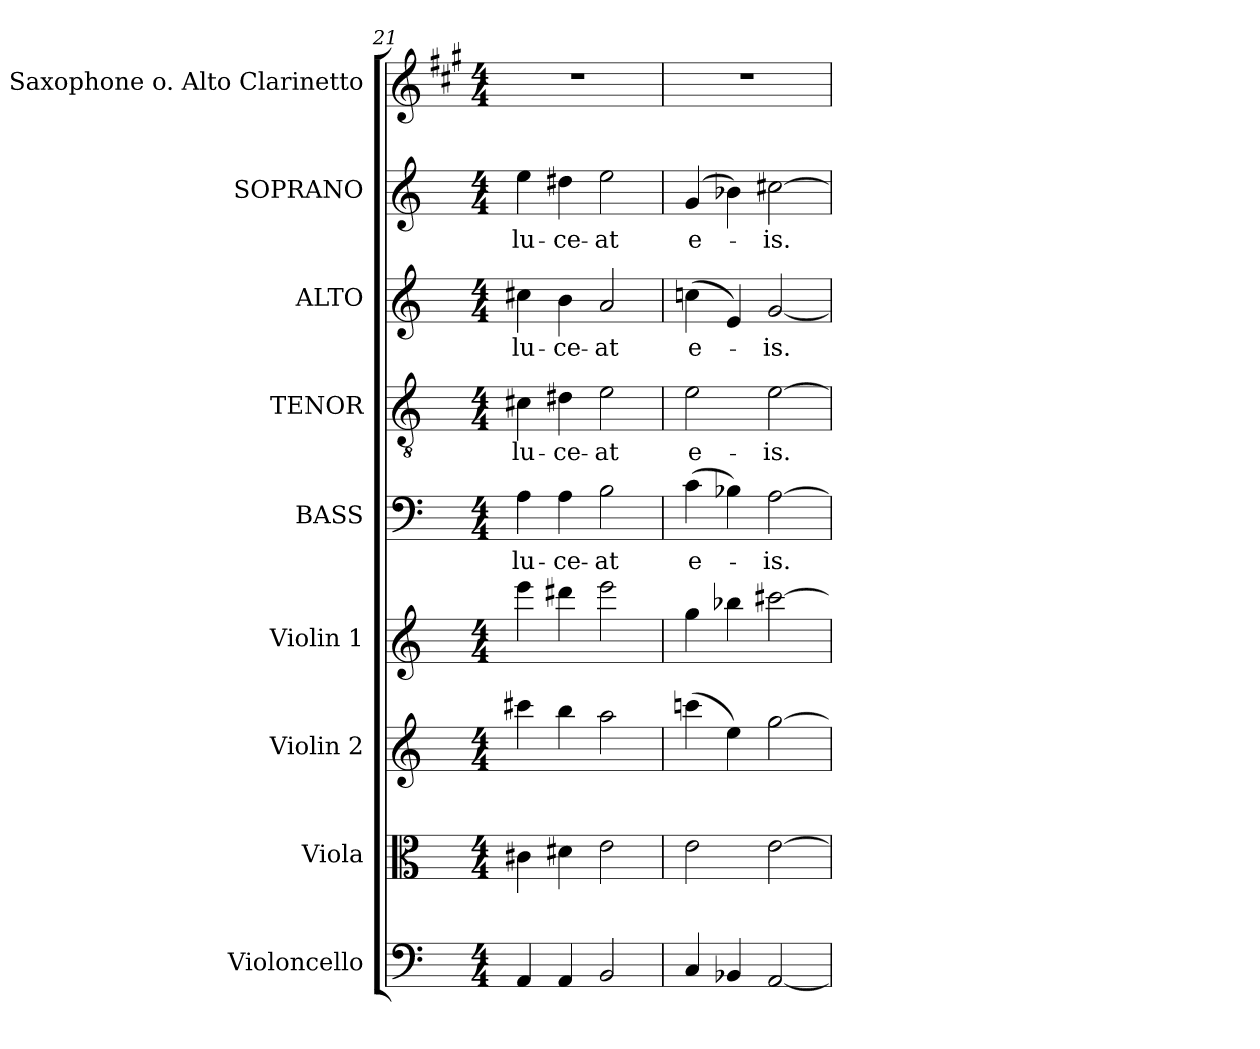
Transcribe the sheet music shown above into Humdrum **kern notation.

**kern	**kern	**kern	**kern	**kern	**text	**kern	**text	**kern	**text	**kern	**text	**kern
*part9	*part8	*part7	*part6	*part5	*part5	*part4	*part4	*part3	*part3	*part2	*part2	*part1
*staff9	*staff8	*staff7	*staff6	*staff5	*staff5	*staff4	*staff4	*staff3	*staff3	*staff2	*staff2	*staff1
*I"Violoncello	*I"Viola	*I"Violin 2	*I"Violin 1	*I"BASS	*	*I"TENOR	*	*I"ALTO	*	*I"SOPRANO	*	*I"Alto Saxophone o. Alto Clarinetto
*I'Vc.	*I'Vla.	*I'Vln. 2	*I'Vln. 1	*I'B.	*	*I'T.	*	*I'A.	*	*I'S.	*	*I'Alto Sax. o. Alto Clar.
*clefF4	*clefC3	*clefG2	*clefG2	*clefF4	*	*clefGv2	*	*clefG2	*	*clefG2	*	*clefG2
*	*	*	*	*	*	*ITrd7c12	*	*	*	*	*	*ITrd5c9
*k[]	*k[]	*k[]	*k[]	*k[]	*	*k[]	*	*k[]	*	*k[]	*	*k[]
*C:	*C:	*C:	*C:	*C:	*	*C:	*	*C:	*	*C:	*	*C:
*M4/4	*M4/4	*M4/4	*M4/4	*M4/4	*	*M4/4	*	*M4/4	*	*M4/4	*	*M4/4
=21	=21	=21	=21	=21	=21	=21	=21	=21	=21	=21	=21	=21
!	!	!	!	!	!LO:LY:b:color=#000000	!	!	!	!	!	!	!
!	!	!	!	!	!	!	!LO:LY:b:color=#000000	!	!	!	!	!
!	!	!	!	!	!	!	!	!	!LO:LY:b:color=#000000	!	!	!
!	!	!	!	!	!	!	!	!	!	!	!LO:LY:b:color=#000000	!
4AAi/	4c#Xi\	4ccc#Xi\	4eeei\	4Ai\	lu-	4C#Xi\	lu-	4cc#Xi\	lu-	4eei\	lu-	1r
!	!	!	!	!	!LO:LY:b:color=#000000	!	!	!	!	!	!	!
!	!	!	!	!	!	!	!LO:LY:b:color=#000000	!	!	!	!	!
!	!	!	!	!	!	!	!	!	!LO:LY:b:color=#000000	!	!	!
!	!	!	!	!	!	!	!	!	!	!	!LO:LY:b:color=#000000	!
4AAi/	4d#Xi\	4bbi\	4ddd#Xi\	4Ai\	-ce-	4D#Xi\	-ce-	4bi\	-ce-	4dd#Xi\	-ce-	.
!	!	!	!	!	!LO:LY:b:color=#000000	!	!	!	!	!	!	!
!	!	!	!	!	!	!	!LO:LY:b:color=#000000	!	!	!	!	!
!	!	!	!	!	!	!	!	!	!LO:LY:b:color=#000000	!	!	!
!	!	!	!	!	!	!	!	!	!	!	!LO:LY:b:color=#000000	!
2BBi/	2ei\	2aai\	2eeei\	2Bi\	-at	2Ei\	-at	2ai/	-at	2eei\	-at	.
!!LO:PB:g=z
=22	=22	=22	=22	=22	=22	=22	=22	=22	=22	=22	=22	=22
!	!	!	!	!	!LO:LY:b:color=#000000	!	!	!	!	!	!	!
!	!	!	!	!	!	!	!LO:LY:b:color=#000000	!	!	!	!	!
!	!	!	!	!	!	!	!	!	!LO:LY:b:color=#000000	!	!	!
!	!	!	!	!	!	!	!	!	!	!	!LO:LY:b:color=#000000	!
4Ci/	2ei\	(4cccni\	4ggi\	(4ci\	e-	2Ei\	e-	(4ccni\	e-	(4gi/	e-	1r
4BB-Xi/	.	4eei\)	4bb-Xi\	4B-Xi\)	.	.	.	4ei/)	.	4b-Xi\)	.	.
!	!	!	!	!	!LO:LY:b:color=#000000	!	!	!	!	!	!	!
!	!	!	!	!	!	!	!LO:LY:b:color=#000000	!	!	!	!	!
!	!	!	!	!	!	!	!	!	!LO:LY:b:color=#000000	!	!	!
!	!	!	!	!	!	!	!	!	!	!	!LO:LY:b:color=#000000	!
[<2AAi/	[>2ei\	[>2ggi\	[>2ccc#Xi\	[>2Ai\	-is.	[>2Ei\	-is.	[<2gi/	-is.	[>2cc#Xi\	-is.	.
=	=	=	=	=	=	=	=	=	=	=	=	=
*-	*-	*-	*-	*-	*-	*-	*-	*-	*-	*-	*-	*-
